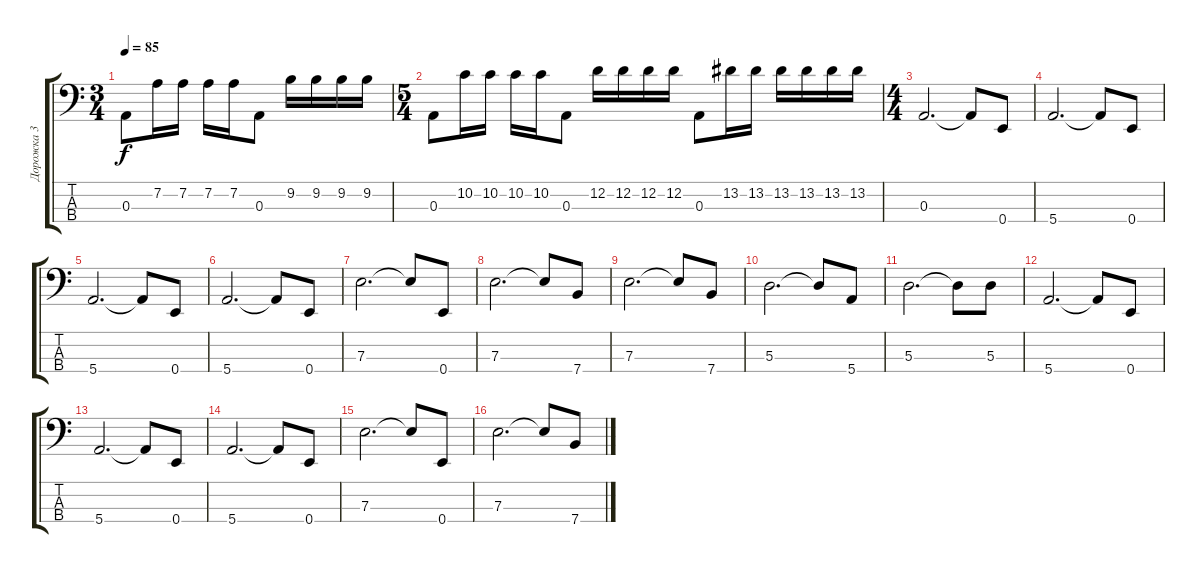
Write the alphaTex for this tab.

\track ("Дорожка 3" "Дорожка 3") {instrument electricbassfinger}
\staff {score tabs}
\tuning (G2 D2 A1 E1) {hide}
\ts (3 4)
\tempo 85
\clef f4
\ks c
0.3{t}.8{dy f} 7.2.16 7.2.16 7.2.16 7.2.16 0.3.8 9.2.16 9.2.16 9.2.16 9.2.16 |
\ts (5 4)
0.3.8 10.2.16 10.2.16 10.2.16 10.2.16 0.3.8 12.2.16 12.2.16 12.2.16 12.2.16 0.3.8 13.2.16 13.2.16 13.2.16 13.2.16 13.2.16 13.2.16 |
\ts (4 4)
0.3.2{d} 0.3{t}.8 0.4.8 |
5.4.2{d} 5.4{t}.8 0.4.8 |
5.4.2{d} 5.4{t}.8 0.4.8 |
5.4.2{d} 5.4{t}.8 0.4.8 |
7.3.2{d} 7.3{t}.8 0.4.8 |
7.3.2{d} 7.3{t}.8 7.4.8 |
7.3.2{d} 7.3{t}.8 7.4.8 |
5.3.2{d} 5.3{t}.8 5.4.8 |
5.3.2{d} 5.3{t}.8 5.3.8 |
5.4.2{d} 5.4{t}.8 0.4.8 |
5.4.2{d} 5.4{t}.8 0.4.8 |
5.4.2{d} 5.4{t}.8 0.4.8 |
7.3.2{d} 7.3{t}.8 0.4.8 |
7.3.2{d} 7.3{t}.8 7.4.8
